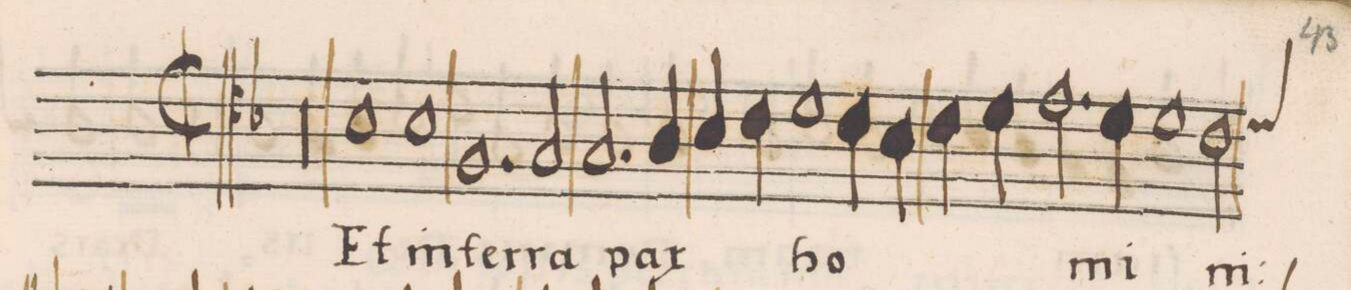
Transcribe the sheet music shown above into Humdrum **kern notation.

**kern	**text
*I"TENOR	*
*clefC4	*
*k[b-]	*
*met(C|)	*
*M2/1	*
00r	.
=2-	=2-
=3-	=3-
1B-\	Et
1B-\	in
=4-	=4-
1.F/	ter-
2G/	-ra
=5-	=5-
2.G/	pax
4A/	.
4B-/	.
4c\	.
1d\	ho-
=6-	=6-
4c\	.
4B-\	.
4c\	.
4d\	.
2.e\	.
=7-	=7-
4d\	-mi-
1d\	.
*custos:d	*
2c\	-ni-
=8-	=8-
*-	*-
